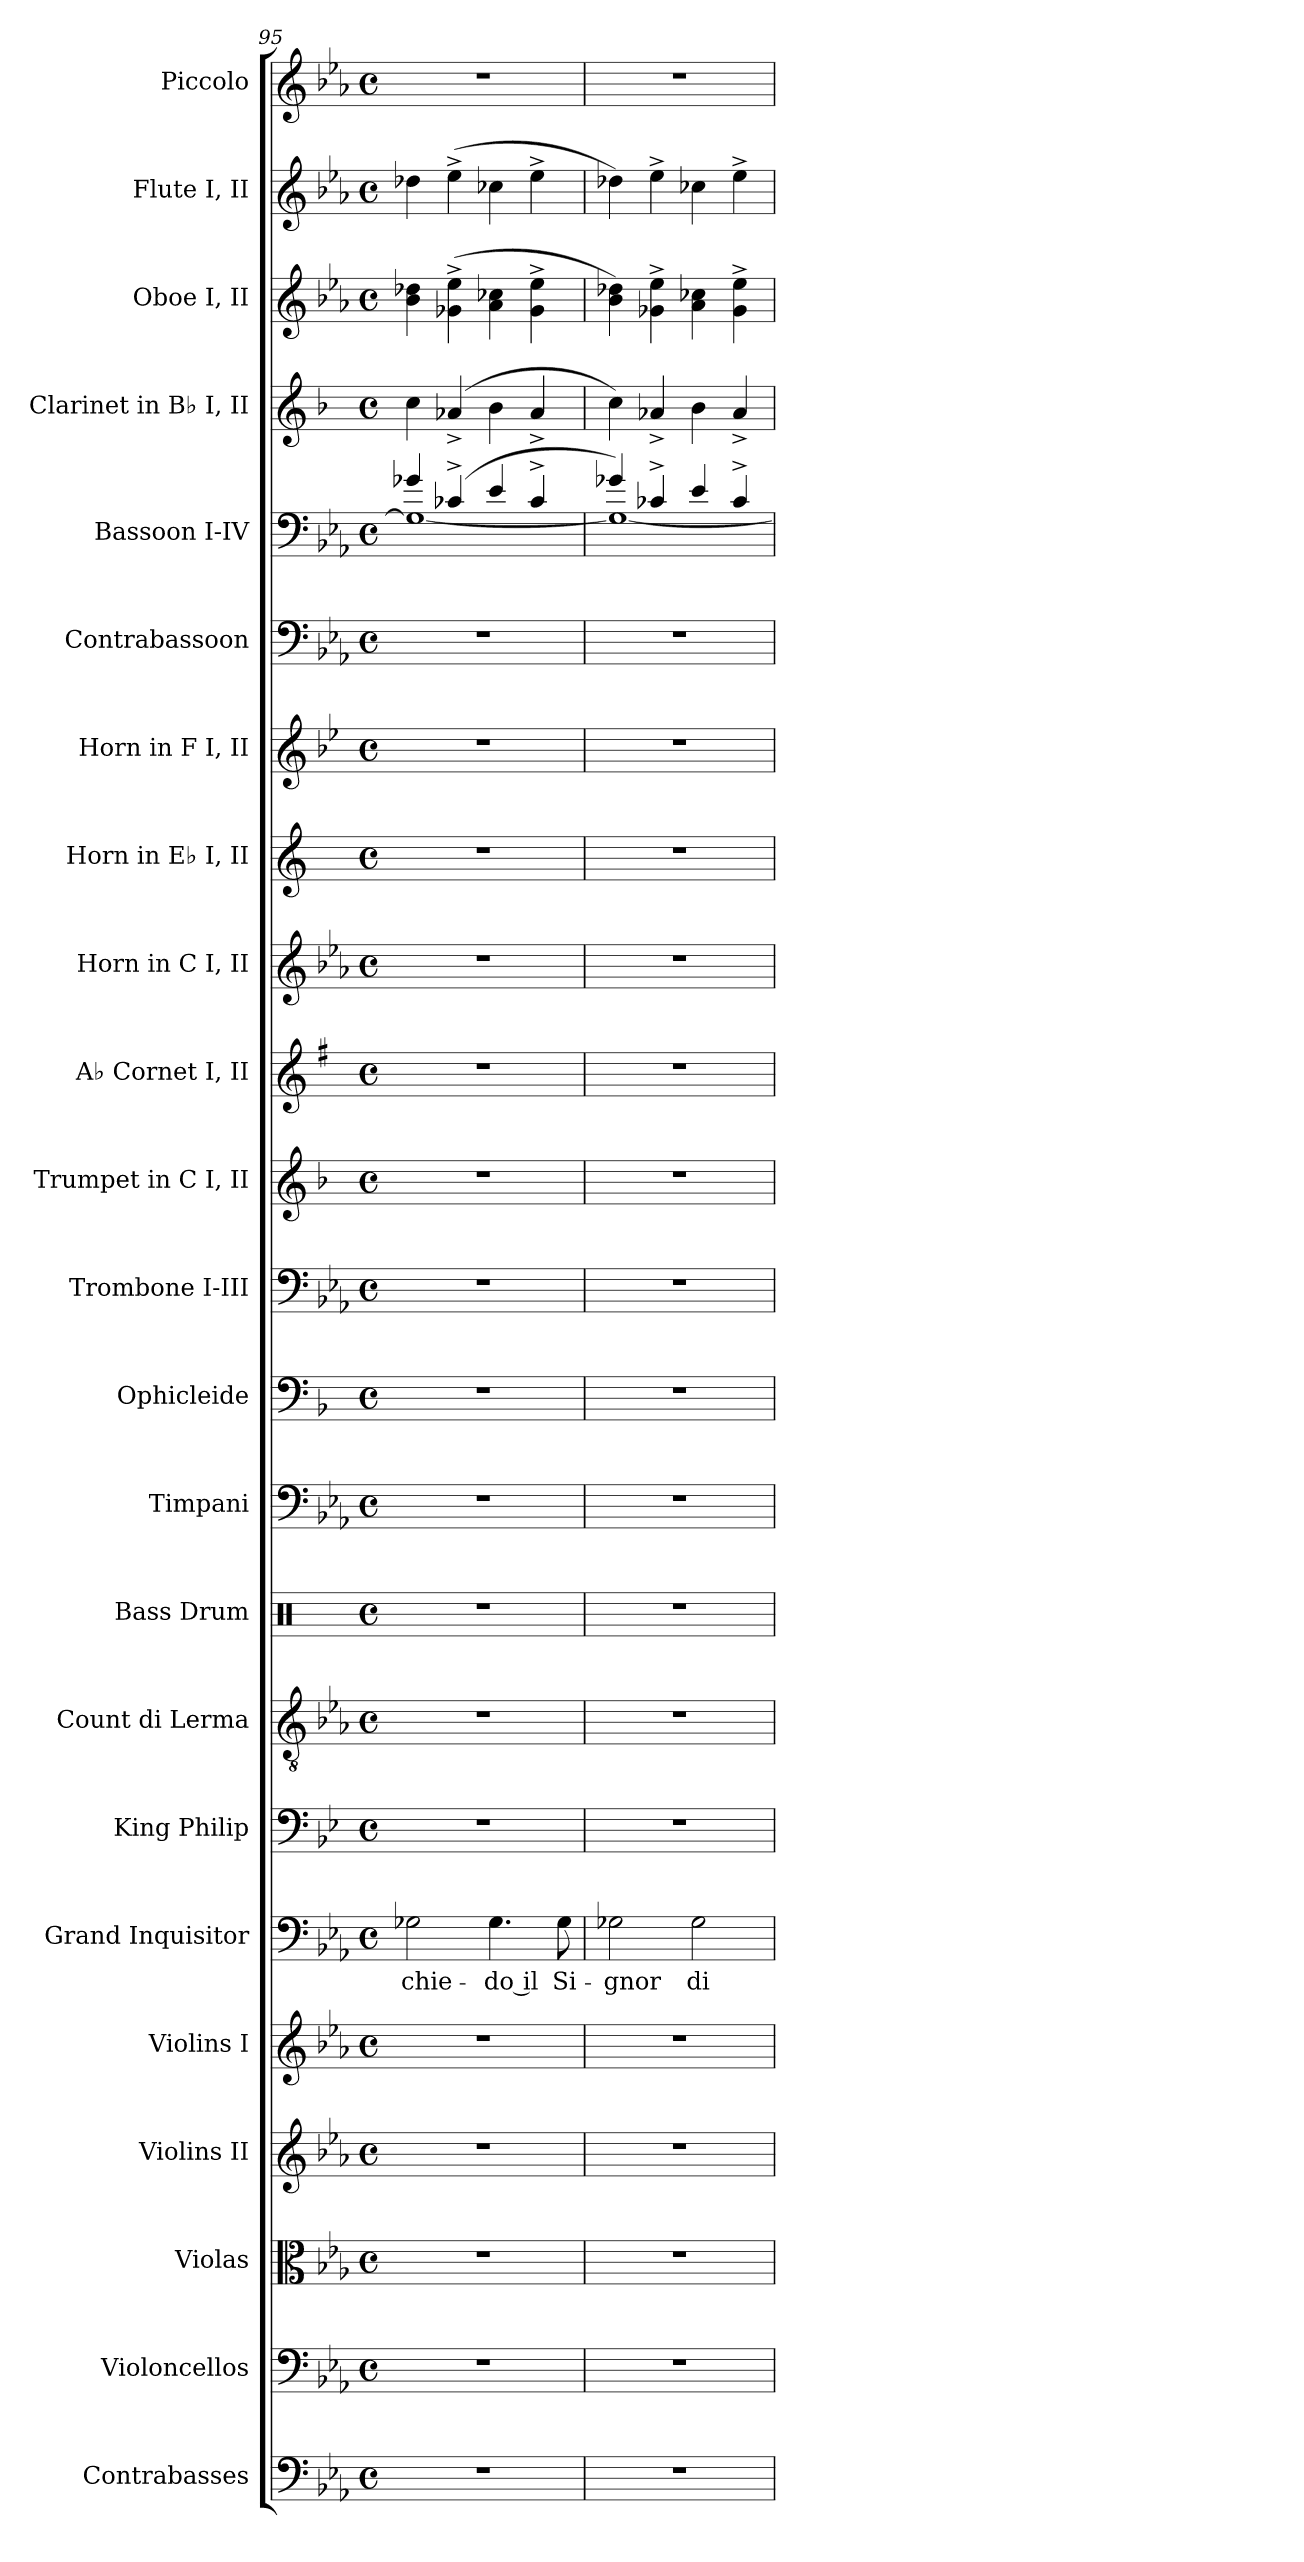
**kern	**kern	**kern	**kern	**kern	**kern	**text	**kern	**kern	**kern	**kern	**kern	**kern	**kern	**kern	**kern	**kern	**kern	**kern	**kern	**kern	**kern	**kern	**kern
*part23	*part22	*part21	*part20	*part19	*part18	*part18	*part17	*part16	*part15	*part14	*part13	*part12	*part11	*part10	*part9	*part8	*part7	*part6	*part5	*part4	*part3	*part2	*part1
*staff23	*staff22	*staff21	*staff20	*staff19	*staff18	*staff18	*staff17	*staff16	*staff15	*staff14	*staff13	*staff12	*staff11	*staff10	*staff9	*staff8	*staff7	*staff6	*staff5	*staff4	*staff3	*staff2	*staff1
*I"Contrabasses	*I"Violoncellos	*I"Violas	*I"Violins II	*I"Violins I	*I"Grand Inquisitor	*	*I"King Philip	*I"Count di Lerma	*I"Bass Drum	*I"Timpani	*I"Ophicleide	*I"Trombone I-III	*I"Trumpet in C I, II	*I"A♭ Cornet I, II	*I"Horn in C I, II	*I"Horn in E♭ I, II	*I"Horn in F I, II	*I"Contrabassoon	*I"Bassoon I-IV	*I"Clarinet in B♭ I, II	*I"Oboe I, II	*I"Flute I, II	*I"Piccolo
*I'Cb.	*I'Vc.	*I'Vla.	*I'Vln. II	*I'Vln. I	*I'G.I.	*	*I'K.P.	*I'di L.	*I'BD	*I'Timp.	*I'Oph.	*I'Tbn. I-III	*	*I'A ♭ Cnt. I, II	*	*	*	*I'Cbsn.	*I'Bsn. I-IV	*	*I'Ob. I, II	*I'Fl. I, II	*I'Picc.
*clefF4	*clefF4	*clefC3	*clefG2	*clefG2	*clefF4	*	*clefF4	*clefGv2	*clefX	*clefF4	*clefF4	*clefF4	*clefG2	*clefG2	*clefG2	*clefG2	*clefG2	*clefF4	*clefF4	*clefG2	*clefG2	*clefG2	*clefG2
*ITrd7c12	*	*	*	*	*	*	*ITrd4c7	*	*	*	*ITrd1c2	*	*ITrd1c2	*ITrd2c4	*ITrd7c12	*ITrd5c9	*ITrd4c7	*ITrd7c12	*	*ITrd1c2	*	*	*ITrd-7c-12
*k[b-e-a-]	*k[b-e-a-]	*k[b-e-a-]	*k[b-e-a-]	*k[b-e-a-]	*k[b-e-a-]	*	*k[b-e-a-]	*k[b-e-a-]	*k[]	*k[b-e-a-]	*k[b-e-a-]	*k[b-e-a-]	*k[b-e-a-]	*k[b-e-a-]	*k[b-e-a-]	*k[b-e-a-]	*k[b-e-a-]	*k[b-e-a-]	*k[b-e-a-]	*k[b-e-a-]	*k[b-e-a-]	*k[b-e-a-]	*k[b-e-a-]
*M4/4	*M4/4	*M4/4	*M4/4	*M4/4	*M4/4	*	*M4/4	*M4/4	*M4/4	*M4/4	*M4/4	*M4/4	*M4/4	*M4/4	*M4/4	*M4/4	*M4/4	*M4/4	*M4/4	*M4/4	*M4/4	*M4/4	*M4/4
*met(c)	*met(c)	*met(c)	*met(c)	*met(c)	*met(c)	*	*met(c)	*met(c)	*met(c)	*met(c)	*met(c)	*met(c)	*met(c)	*met(c)	*met(c)	*met(c)	*met(c)	*met(c)	*met(c)	*met(c)	*met(c)	*met(c)	*met(c)
=95	=95	=95	=95	=95	=95	=95	=95	=95	=95	=95	=95	=95	=95	=95	=95	=95	=95	=95	=95	=95	=95	=95	=95
!	!	!	!	!	!	!LO:LY:b	!	!	!	!	!	!	!	!	!	!	!	!	!	!	!	!	!
*	*	*	*	*	*	*	*	*	*	*	*	*	*	*	*	*	*	*	*^	*	*	*	*
1r	1r	1r	1r	1r	2G-X\	chie-	1r	1r	1r	1r	1r	1r	1r	1r	1r	1r	1r	1r	4g-X/	1G-i_	4b-\	4b-\ 4dd-X\	4dd-X\	1r
.	.	.	.	.	.	.	.	.	.	.	.	.	.	.	.	.	.	.	(>4c-X^/	.	(>4g-X^/	(>4g-X\^ 4ee-\^	(>4ee-^\	.
!	!	!	!	!	!	!LO:LY:b	!	!	!	!	!	!	!	!	!	!	!	!	!	!	!	!	!	!
.	.	.	.	.	4.G-\	do il	.	.	.	.	.	.	.	.	.	.	.	.	4e-/	.	4a-\	4a-\ 4cc-X\	4cc-X\	.
.	.	.	.	.	.	.	.	.	.	.	.	.	.	.	.	.	.	.	4c-^/	.	4g-^/	4g-\^ 4ee-\^	4ee-^\	.
!	!	!	!	!	!	!LO:LY:b	!	!	!	!	!	!	!	!	!	!	!	!	!	!	!	!	!	!
.	.	.	.	.	8G-\	Si-	.	.	.	.	.	.	.	.	.	.	.	.	.	.	.	.	.	.
=96	=96	=96	=96	=96	=96	=96	=96	=96	=96	=96	=96	=96	=96	=96	=96	=96	=96	=96	=96	=96	=96	=96	=96	=96
!	!	!	!	!	!	!LO:LY:b	!	!	!	!	!	!	!	!	!	!	!	!	!	!	!	!	!	!
1r	1r	1r	1r	1r	2G-X\	-gnor	1r	1r	1r	1r	1r	1r	1r	1r	1r	1r	1r	1r	4g-X/)	1G-i_	4b-\)	4b-\ 4dd-X\)	4dd-X\)	1r
.	.	.	.	.	.	.	.	.	.	.	.	.	.	.	.	.	.	.	4c-X^/	.	4g-X^/	4g-X\^ 4ee-\^	4ee-^\	.
!	!	!	!	!	!	!LO:LY:b	!	!	!	!	!	!	!	!	!	!	!	!	!	!	!	!	!	!
.	.	.	.	.	2G-\	di	.	.	.	.	.	.	.	.	.	.	.	.	4e-/	.	4a-\	4a-\ 4cc-X\	4cc-X\	.
.	.	.	.	.	.	.	.	.	.	.	.	.	.	.	.	.	.	.	4c-^/	.	4g-^/	4g-\^ 4ee-\^	4ee-^\	.
*	*	*	*	*	*	*	*	*	*	*	*	*	*	*	*	*	*	*	*v	*v	*	*	*	*
=	=	=	=	=	=	=	=	=	=	=	=	=	=	=	=	=	=	=	=	=	=	=	=
*-	*-	*-	*-	*-	*-	*-	*-	*-	*-	*-	*-	*-	*-	*-	*-	*-	*-	*-	*-	*-	*-	*-	*-
